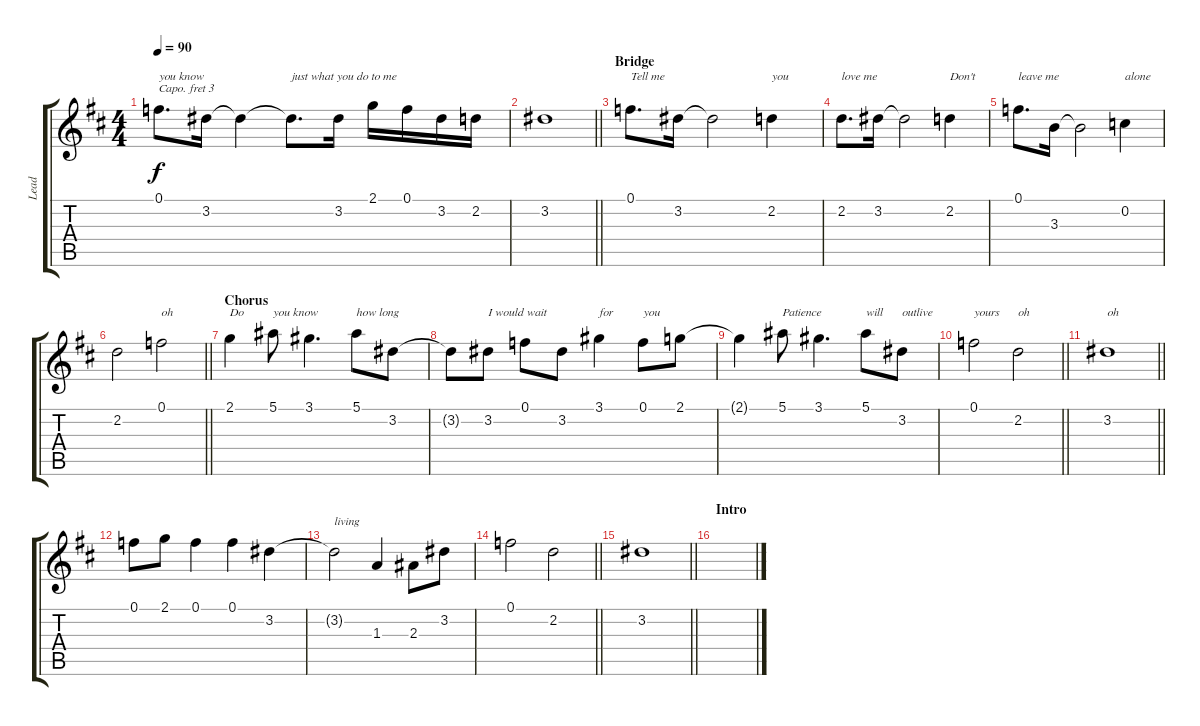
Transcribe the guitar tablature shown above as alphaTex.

\track ("Lead" "Lead") {instrument electricguitarjazz}
\staff {score tabs}
\capo 3
\tuning (D4 A3 F3 C3 G2 D2) {hide}
\ts (4 4)
\tempo 90
\clef g2
\ks d
0.1.8{d txt "you know" dy f} 3.2.16 3.2{t}.4 3.2{t}.8{d txt "just what you do to me"} 3.2.16 2.1.16 0.1.16 3.2.16 2.2.16 |
\barLineRight lightlight
3.2.1 |
\section ("" "Bridge")
0.1.8{d txt "Tell me"} 3.2.16 3.2{t}.2 2.2.4{txt "you"} |
2.2.8{d txt "love me"} 3.2.16 3.2{t}.2 2.2.4{txt "Don't"} |
0.1.8{d txt "leave me"} 3.3.16 3.3{t}.2 0.2.4{txt "alone"} |
\barLineRight lightlight
2.2.2 0.1.2{txt "oh"} |
\section ("" "Chorus")
2.1.4{txt "Do"} 5.1.8{txt "you know"} 3.1.4{d} 5.1.8{txt "how long"} 3.2.8 |
3.2{t}.8 3.2.8{txt "I would wait"} 0.1.8 3.2.8 3.1.4{txt "for"} 0.1.8{txt "you"} 2.1.8 |
2.1{t}.4 5.1.8{txt "Patience"} 3.1.4{d} 5.1.8{txt "will"} 3.2.8{txt "outlive"} |
\barLineRight lightlight
0.1.2{txt "yours"} 2.2.2{txt "oh"} |
\barLineRight lightlight
3.2.1{txt "oh"} |
0.1.8 2.1.8 0.1.4 0.1.4 3.2.4 |
3.2{t}.2{txt "living"} 1.3.4 2.3.8 3.2.8 |
\barLineRight lightlight
0.1.2 2.2.2 |
\barLineRight lightlight
3.2.1 |
\section ("" "Intro")
